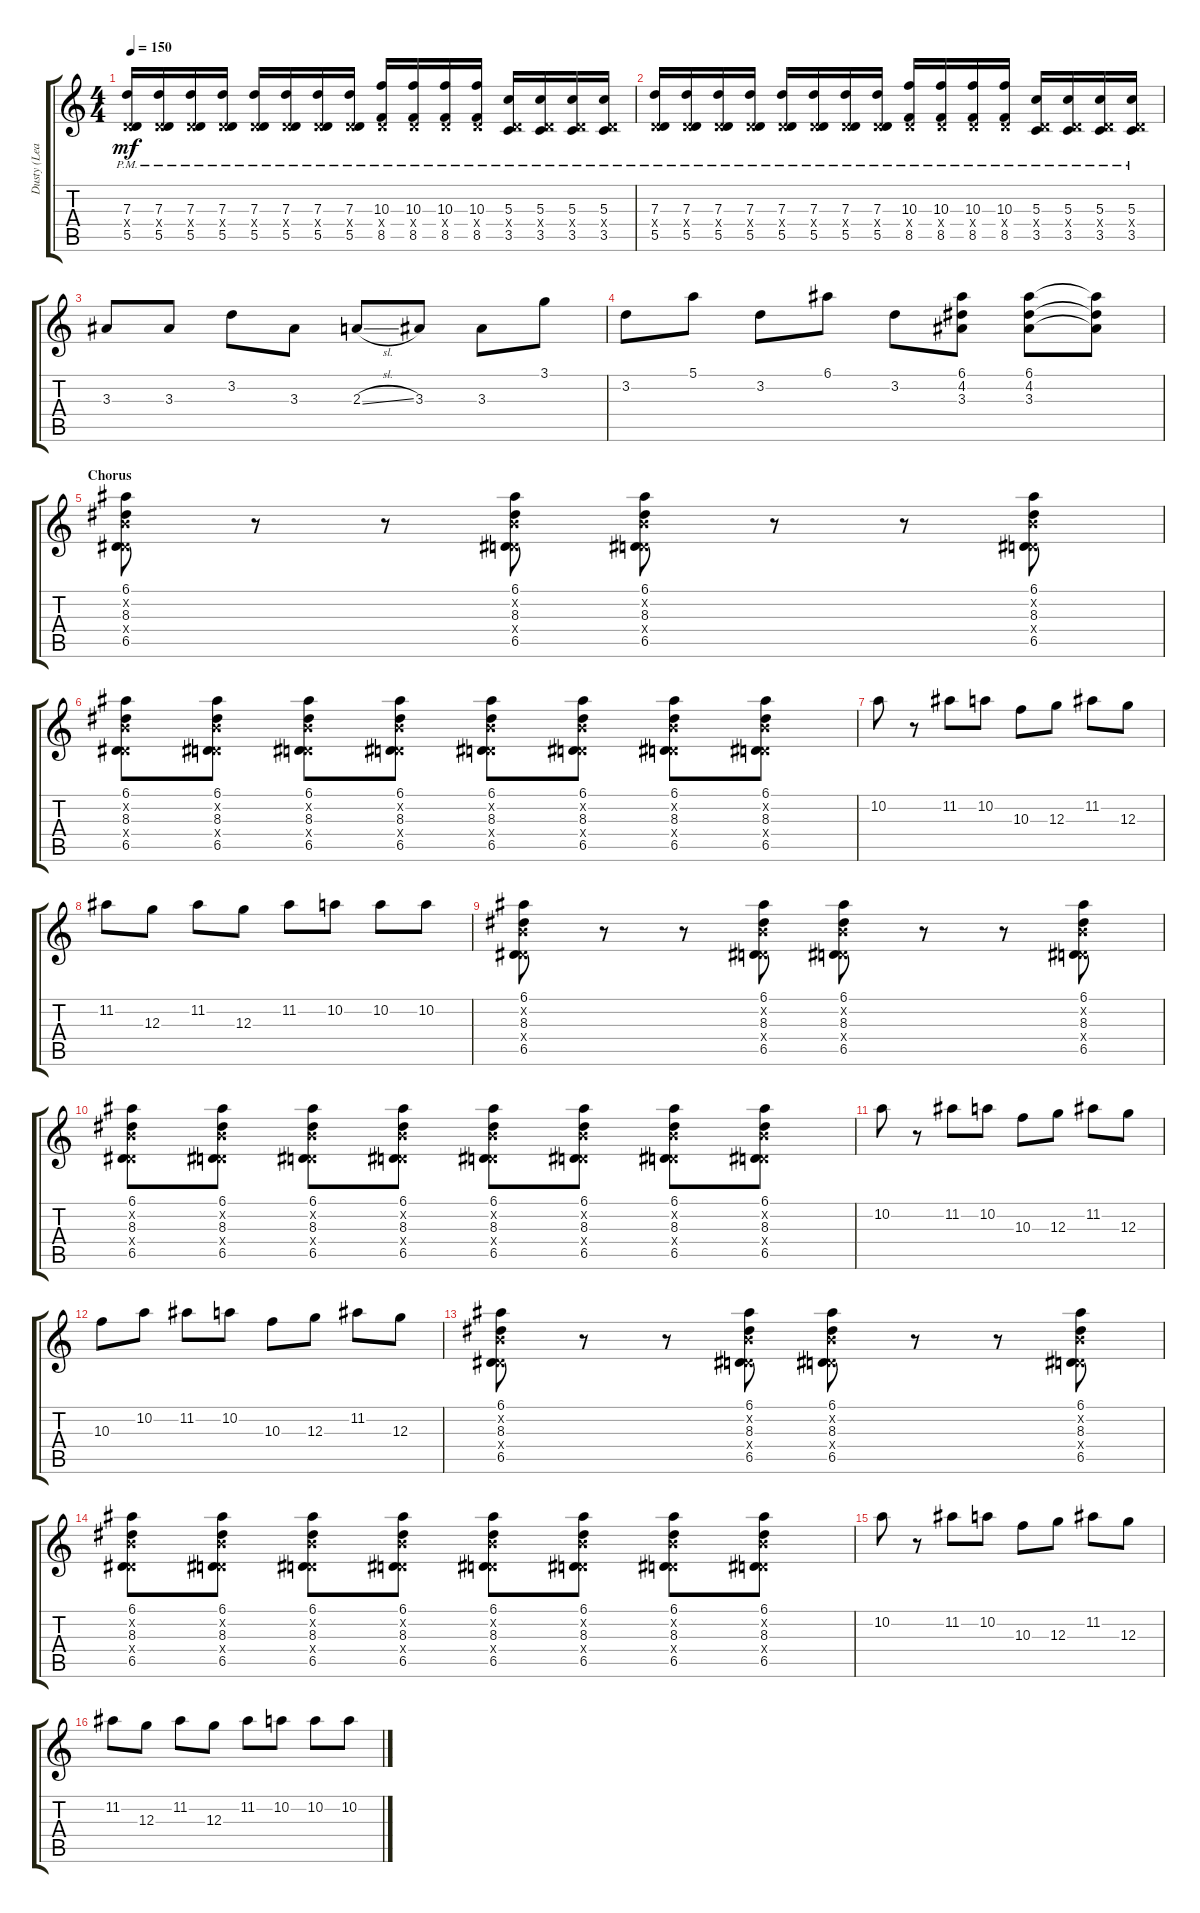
\track ("Dusty (Lead)" "Dusty (Lea") {instrument distortionguitar}
\staff {score tabs}
\tuning (E4 B3 G3 D3 A2 D2) {hide}
\ts (4 4)
\tempo 150
\clef g2
\ks c
(7.3{pm} 0.4{pm x} 5.5{pm}).16{dy mf} (7.3{pm} 0.4{pm x} 5.5{pm}).16 (7.3{pm} 0.4{pm x} 5.5{pm}).16 (7.3{pm} 0.4{pm x} 5.5{pm}).16 (7.3{pm} 0.4{pm x} 5.5{pm}).16 (7.3{pm} 0.4{pm x} 5.5{pm}).16 (7.3{pm} 0.4{pm x} 5.5{pm}).16 (7.3{pm} 0.4{pm x} 5.5{pm}).16 (10.3{pm} 0.4{pm x} 8.5{pm}).16 (10.3{pm} 0.4{pm x} 8.5{pm}).16 (10.3{pm} 0.4{pm x} 8.5{pm}).16 (10.3{pm} 0.4{pm x} 8.5{pm}).16 (5.3{pm} 0.4{pm x} 3.5{pm}).16 (5.3{pm} 0.4{pm x} 3.5{pm}).16 (5.3{pm} 0.4{pm x} 3.5{pm}).16 (5.3{pm} 0.4{pm x} 3.5{pm}).16 |
(7.3{pm} 0.4{pm x} 5.5{pm}).16 (7.3{pm} 0.4{pm x} 5.5{pm}).16 (7.3{pm} 0.4{pm x} 5.5{pm}).16 (7.3{pm} 0.4{pm x} 5.5{pm}).16 (7.3{pm} 0.4{pm x} 5.5{pm}).16 (7.3{pm} 0.4{pm x} 5.5{pm}).16 (7.3{pm} 0.4{pm x} 5.5{pm}).16 (7.3{pm} 0.4{pm x} 5.5{pm}).16 (10.3{pm} 0.4{pm x} 8.5{pm}).16 (10.3{pm} 0.4{pm x} 8.5{pm}).16 (10.3{pm} 0.4{pm x} 8.5{pm}).16 (10.3{pm} 0.4{pm x} 8.5{pm}).16 (5.3{pm} 0.4{pm x} 3.5{pm}).16 (5.3{pm} 0.4{pm x} 3.5{pm}).16 (5.3{pm} 0.4{pm x} 3.5{pm}).16 (5.3{pm} 0.4{pm x} 3.5{pm}).16 |
3.3.8 3.3.8 3.2.8 3.3.8 2.3{sl}.8 3.3.8 3.3.8 3.1.8 |
3.2.8 5.1.8 3.2.8 6.1.8 3.2.8 (6.1 4.2 3.3).8 (6.1 4.2 3.3).8 (6.1{t} 4.2{t} 3.3{t}).8 |
\section ("" "Chorus")
(6.1 0.2{x} 8.3 0.4{x} 6.5).8 r.8 r.8 (6.1 0.2{x} 8.3 0.4{x} 6.5).8 (6.1 0.2{x} 8.3 0.4{x} 6.5).8 r.8 r.8 (6.1 0.2{x} 8.3 0.4{x} 6.5).8 |
(6.1 0.2{x} 8.3 0.4{x} 6.5).8 (6.1 0.2{x} 8.3 0.4{x} 6.5).8 (6.1 0.2{x} 8.3 0.4{x} 6.5).8 (6.1 0.2{x} 8.3 0.4{x} 6.5).8 (6.1 0.2{x} 8.3 0.4{x} 6.5).8 (6.1 0.2{x} 8.3 0.4{x} 6.5).8 (6.1 0.2{x} 8.3 0.4{x} 6.5).8 (6.1 0.2{x} 8.3 0.4{x} 6.5).8 |
10.2.8 r.8 11.2.8 10.2.8 10.3.8 12.3.8 11.2.8 12.3.8 |
11.2.8 12.3.8 11.2.8 12.3.8 11.2.8 10.2.8 10.2.8 10.2.8 |
(6.1 0.2{x} 8.3 0.4{x} 6.5).8 r.8 r.8 (6.1 0.2{x} 8.3 0.4{x} 6.5).8 (6.1 0.2{x} 8.3 0.4{x} 6.5).8 r.8 r.8 (6.1 0.2{x} 8.3 0.4{x} 6.5).8 |
(6.1 0.2{x} 8.3 0.4{x} 6.5).8 (6.1 0.2{x} 8.3 0.4{x} 6.5).8 (6.1 0.2{x} 8.3 0.4{x} 6.5).8 (6.1 0.2{x} 8.3 0.4{x} 6.5).8 (6.1 0.2{x} 8.3 0.4{x} 6.5).8 (6.1 0.2{x} 8.3 0.4{x} 6.5).8 (6.1 0.2{x} 8.3 0.4{x} 6.5).8 (6.1 0.2{x} 8.3 0.4{x} 6.5).8 |
10.2.8 r.8 11.2.8 10.2.8 10.3.8 12.3.8 11.2.8 12.3.8 |
10.3.8 10.2.8 11.2.8 10.2.8 10.3.8 12.3.8 11.2.8 12.3.8 |
(6.1 0.2{x} 8.3 0.4{x} 6.5).8 r.8 r.8 (6.1 0.2{x} 8.3 0.4{x} 6.5).8 (6.1 0.2{x} 8.3 0.4{x} 6.5).8 r.8 r.8 (6.1 0.2{x} 8.3 0.4{x} 6.5).8 |
(6.1 0.2{x} 8.3 0.4{x} 6.5).8 (6.1 0.2{x} 8.3 0.4{x} 6.5).8 (6.1 0.2{x} 8.3 0.4{x} 6.5).8 (6.1 0.2{x} 8.3 0.4{x} 6.5).8 (6.1 0.2{x} 8.3 0.4{x} 6.5).8 (6.1 0.2{x} 8.3 0.4{x} 6.5).8 (6.1 0.2{x} 8.3 0.4{x} 6.5).8 (6.1 0.2{x} 8.3 0.4{x} 6.5).8 |
10.2.8 r.8 11.2.8 10.2.8 10.3.8 12.3.8 11.2.8 12.3.8 |
11.2.8 12.3.8 11.2.8 12.3.8 11.2.8 10.2.8 10.2.8 10.2.8
